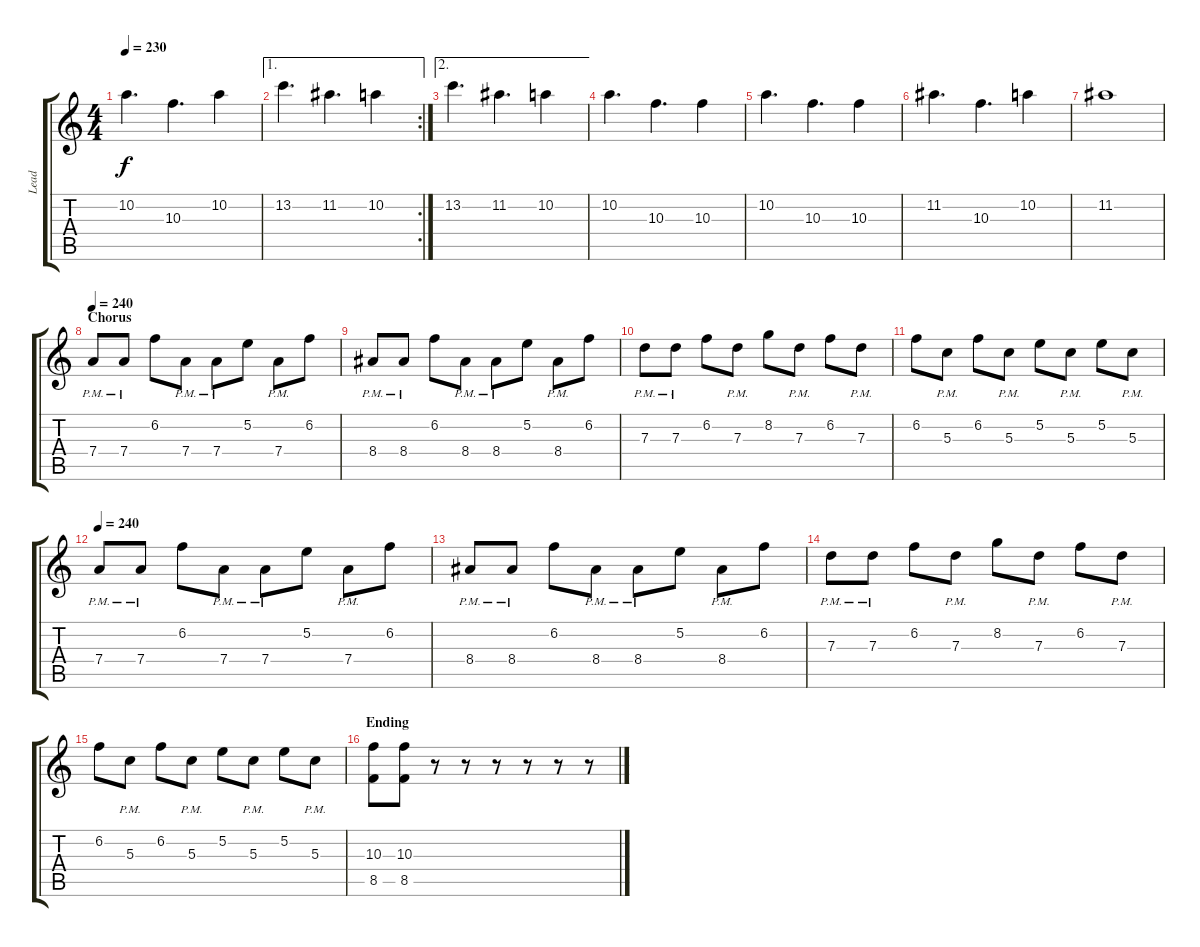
\track ("Lead" "Lead") {instrument overdrivenguitar}
\staff {score tabs}
\tuning (E4 B3 G3 D3 A2 E2) {hide}
\ts (4 4)
\tempo 230
\clef g2
\ks c
10.2.4{d dy f} 10.3.4{d} 10.2.4 |
\ae 1
\rc 2
13.2.4{d} 11.2.4{d} 10.2.4 |
\ae 2
13.2.4{d} 11.2.4{d} 10.2.4 |
10.2.4{d} 10.3.4{d} 10.3.4 |
10.2.4{d} 10.3.4{d} 10.3.4 |
11.2.4{d} 10.3.4{d} 10.2.4 |
11.2.1 |
\section ("" "Chorus")
\tempo 240
7.4{pm}.8 7.4{pm}.8 6.2.8 7.4{pm}.8 7.4{pm}.8 5.2.8 7.4{pm}.8 6.2.8 |
8.4{pm}.8 8.4{pm}.8 6.2.8 8.4{pm}.8 8.4{pm}.8 5.2.8 8.4{pm}.8 6.2.8 |
7.3{pm}.8 7.3{pm}.8 6.2.8 7.3{pm}.8 8.2.8 7.3{pm}.8 6.2.8 7.3{pm}.8 |
6.2.8 5.3{pm}.8 6.2.8 5.3{pm}.8 5.2.8 5.3{pm}.8 5.2.8 5.3{pm}.8 |
\tempo 240
7.4{pm}.8 7.4{pm}.8 6.2.8 7.4{pm}.8 7.4{pm}.8 5.2.8 7.4{pm}.8 6.2.8 |
8.4{pm}.8 8.4{pm}.8 6.2.8 8.4{pm}.8 8.4{pm}.8 5.2.8 8.4{pm}.8 6.2.8 |
7.3{pm}.8 7.3{pm}.8 6.2.8 7.3{pm}.8 8.2.8 7.3{pm}.8 6.2.8 7.3{pm}.8 |
6.2.8 5.3{pm}.8 6.2.8 5.3{pm}.8 5.2.8 5.3{pm}.8 5.2.8 5.3{pm}.8 |
\section ("" "Ending")
(10.3 8.5).8 (10.3 8.5).8 r.8 r.8 r.8 r.8 r.8 r.8
